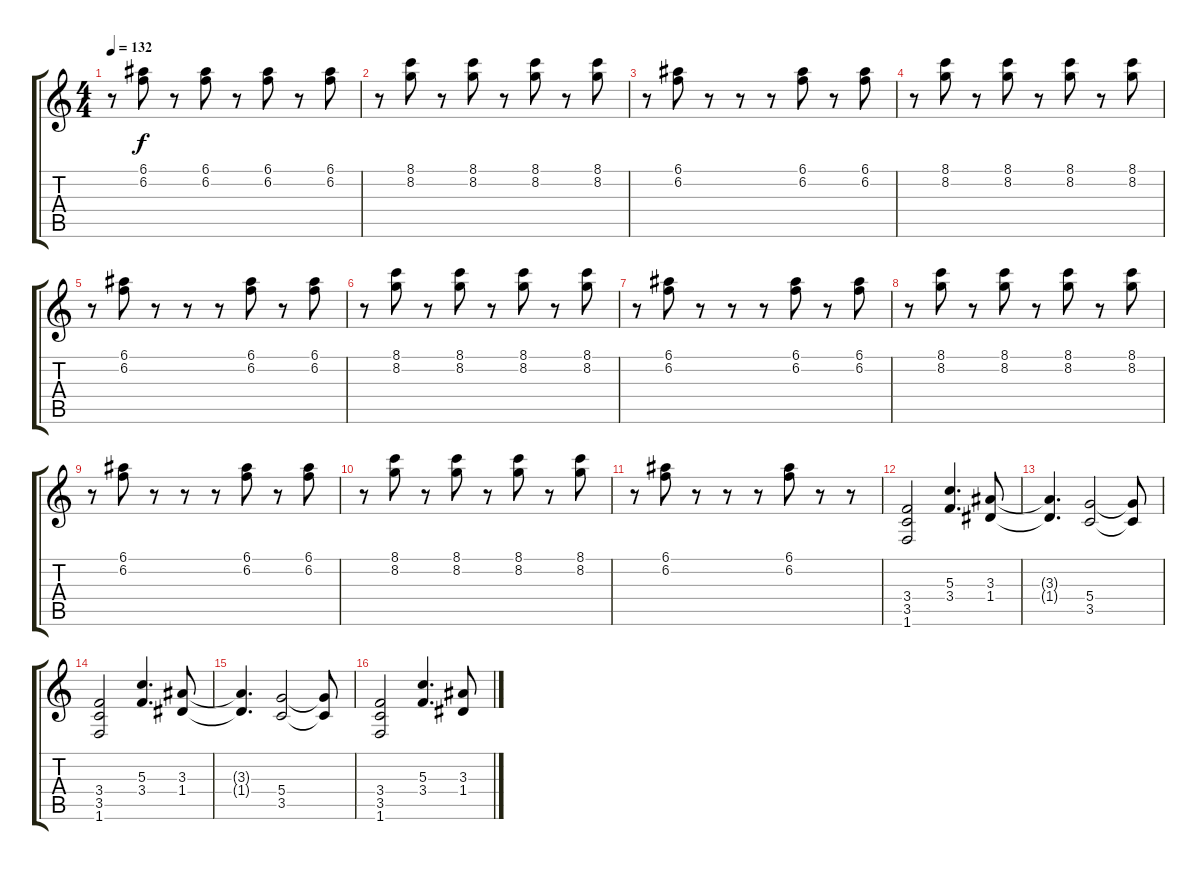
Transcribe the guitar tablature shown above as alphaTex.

\track "" {instrument distortionguitar}
\staff {score tabs}
\tuning (E4 B3 G3 D3 A2 E2) {hide}
\ts (4 4)
\tempo 132
\clef g2
\ks c
r.8{dy f} (6.1 6.2).8 r.8 (6.1 6.2).8 r.8 (6.1 6.2).8 r.8 (6.1 6.2).8 |
r.8 (8.1 8.2).8 r.8 (8.1 8.2).8 r.8 (8.1 8.2).8 r.8 (8.1 8.2).8 |
r.8 (6.1 6.2).8 r.8 r.8 r.8 (6.1 6.2).8 r.8 (6.1 6.2).8 |
r.8 (8.1 8.2).8 r.8 (8.1 8.2).8 r.8 (8.1 8.2).8 r.8 (8.1 8.2).8 |
r.8 (6.1 6.2).8 r.8 r.8 r.8 (6.1 6.2).8 r.8 (6.1 6.2).8 |
r.8 (8.1 8.2).8 r.8 (8.1 8.2).8 r.8 (8.1 8.2).8 r.8 (8.1 8.2).8 |
r.8 (6.1 6.2).8 r.8 r.8 r.8 (6.1 6.2).8 r.8 (6.1 6.2).8 |
r.8 (8.1 8.2).8 r.8 (8.1 8.2).8 r.8 (8.1 8.2).8 r.8 (8.1 8.2).8 |
r.8 (6.1 6.2).8 r.8 r.8 r.8 (6.1 6.2).8 r.8 (6.1 6.2).8 |
r.8 (8.1 8.2).8 r.8 (8.1 8.2).8 r.8 (8.1 8.2).8 r.8 (8.1 8.2).8 |
r.8 (6.1 6.2).8 r.8 r.8 r.8 (6.1 6.2).8 r.8 r.8 |
(3.4 3.5 1.6).2{instrument distortionguitar} (5.3 3.4).4{d} (3.3 1.4).8 |
(3.3{t} 1.4{t}).4{d} (5.4 3.5).2 (5.4{t} 3.5{t}).8 |
(3.4 3.5 1.6).2 (5.3 3.4).4{d} (3.3 1.4).8 |
(3.3{t} 1.4{t}).4{d} (5.4 3.5).2 (5.4{t} 3.5{t}).8 |
(3.4 3.5 1.6).2 (5.3 3.4).4{d} (3.3 1.4).8
